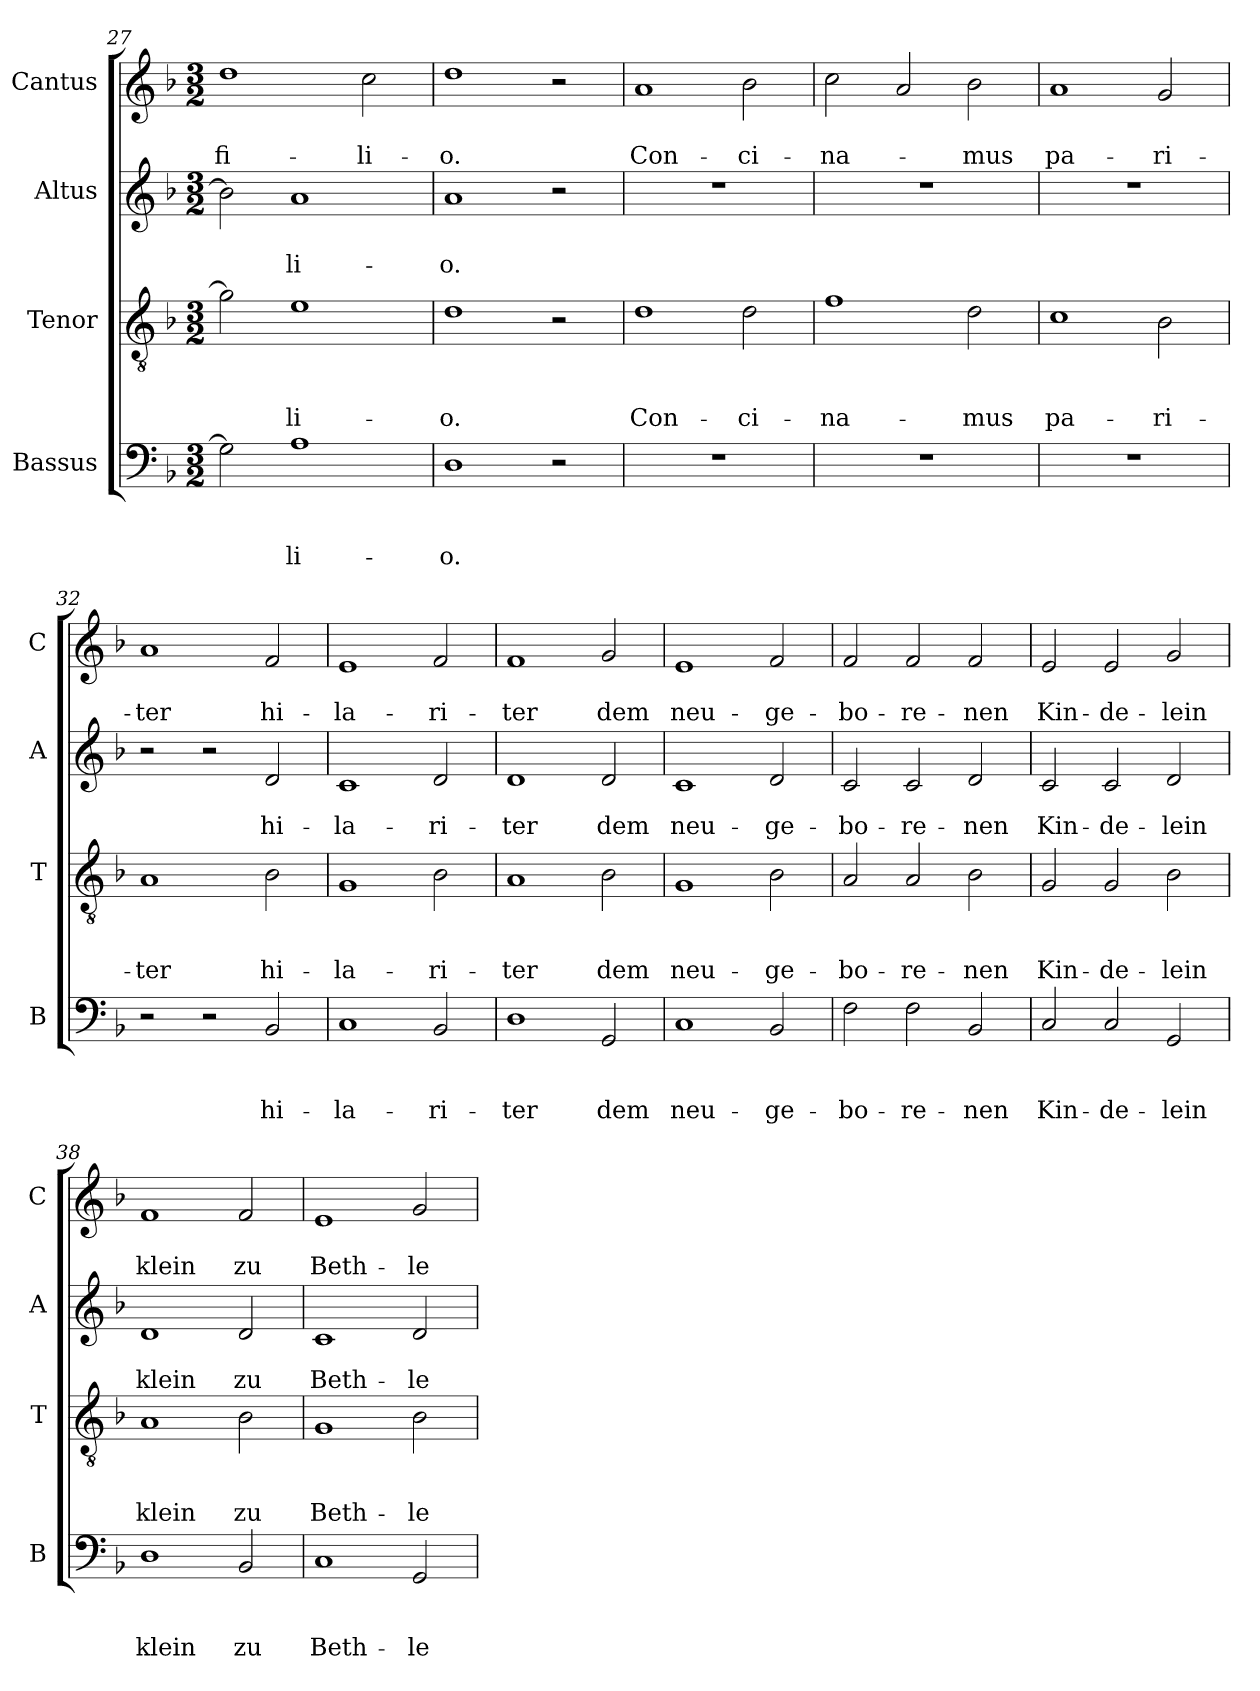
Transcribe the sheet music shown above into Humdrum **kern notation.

**kern	**text	**text	**text	**kern	**text	**text	**text	**kern	**text	**text	**kern	**text	**text
*part4	*part4	*part4	*part4	*part3	*part3	*part3	*part3	*part2	*part2	*part2	*part1	*part1	*part1
*staff4	*staff4	*staff4	*staff4	*staff3	*staff3	*staff3	*staff3	*staff2	*staff2	*staff2	*staff1	*staff1	*staff1
*I"Bassus	*	*	*	*I"Tenor	*	*	*	*I"Altus	*	*	*I"Cantus	*	*
*I'B	*	*	*	*I'T	*	*	*	*I'A	*	*	*I'C	*	*
*clefF4	*	*	*	*clefGv2	*	*	*	*clefG2	*	*	*clefG2	*	*
*k[b-]	*	*	*	*k[b-]	*	*	*	*k[b-]	*	*	*k[b-]	*	*
*F:	*	*	*	*F:	*	*	*	*F:	*	*	*F:	*	*
*M3/2	*	*	*	*M3/2	*	*	*	*M3/2	*	*	*M3/2	*	*
=27	=27	=27	=27	=27	=27	=27	=27	=27	=27	=27	=27	=27	=27
!	!	!	!	!	!	!	!	!	!	!	!	!	!LO:LY:b
2G\]	.	.	.	2g\]	.	.	.	2b-\]	.	.	1dd	.	fi-
!	!	!	!LO:LY:b	!	!	!	!LO:LY:b	!	!	!LO:LY:b	!	!	!
1A	.	.	-li-	1e	.	.	-li-	1a	.	-li-	.	.	.
!	!	!	!	!	!	!	!	!	!	!	!	!	!LO:LY:b
.	.	.	.	.	.	.	.	.	.	.	2cc\	.	-li-
!!LO:LB:g=z
=28	=28	=28	=28	=28	=28	=28	=28	=28	=28	=28	=28	=28	=28
!	!	!	!LO:LY:b	!	!	!	!LO:LY:b	!	!	!LO:LY:b	!	!	!LO:LY:b
1D	.	.	-o.	1d	.	.	-o.	1a	.	-o.	1dd	.	-o.
2r	.	.	.	2r	.	.	.	2r	.	.	2r	.	.
=29	=29	=29	=29	=29	=29	=29	=29	=29	=29	=29	=29	=29	=29
!	!	!	!	!	!	!	!LO:LY:b	!	!	!	!	!	!LO:LY:b
1.r	.	.	.	1d	.	.	Con-	1.r	.	.	1a	.	Con-
!	!	!	!	!	!	!	!LO:LY:b	!	!	!	!	!	!LO:LY:b
.	.	.	.	2d\	.	.	-ci-	.	.	.	2b-\	.	-ci-
=30	=30	=30	=30	=30	=30	=30	=30	=30	=30	=30	=30	=30	=30
!	!	!	!	!	!	!	!LO:LY:b	!	!	!	!	!	!LO:LY:b
1.r	.	.	.	1f	.	.	-na-	1.r	.	.	2cc\	.	-na-
.	.	.	.	.	.	.	.	.	.	.	2a/	.	.
!	!	!	!	!	!	!	!LO:LY:b	!	!	!	!	!	!LO:LY:b
.	.	.	.	2d\	.	.	-mus	.	.	.	2b-\	.	-mus
=31	=31	=31	=31	=31	=31	=31	=31	=31	=31	=31	=31	=31	=31
!	!	!	!	!	!	!	!LO:LY:b	!	!	!	!	!	!LO:LY:b
1.r	.	.	.	1c	.	.	pa-	1.r	.	.	1a	.	pa-
!	!	!	!	!	!	!	!LO:LY:b	!	!	!	!	!	!LO:LY:b
.	.	.	.	2B-\	.	.	-ri-	.	.	.	2g/	.	-ri-
=32	=32	=32	=32	=32	=32	=32	=32	=32	=32	=32	=32	=32	=32
!	!	!	!	!	!	!	!LO:LY:b	!	!	!	!	!	!LO:LY:b
2r	.	.	.	1A	.	.	-ter	2r	.	.	1a	.	-ter
2r	.	.	.	.	.	.	.	2r	.	.	.	.	.
!	!	!	!LO:LY:b	!	!	!	!LO:LY:b	!	!	!LO:LY:b	!	!	!LO:LY:b
2BB-/	.	.	hi-	2B-\	.	.	hi-	2d/	.	hi-	2f/	.	hi-
=33	=33	=33	=33	=33	=33	=33	=33	=33	=33	=33	=33	=33	=33
!	!	!	!LO:LY:b	!	!	!	!LO:LY:b	!	!	!LO:LY:b	!	!	!LO:LY:b
1C	.	.	-la-	1G	.	.	-la-	1c	.	-la-	1e	.	-la-
!	!	!	!LO:LY:b	!	!	!	!LO:LY:b	!	!	!LO:LY:b	!	!	!LO:LY:b
2BB-/	.	.	-ri-	2B-\	.	.	-ri-	2d/	.	-ri-	2f/	.	-ri-
=34	=34	=34	=34	=34	=34	=34	=34	=34	=34	=34	=34	=34	=34
!	!	!	!LO:LY:b	!	!	!	!LO:LY:b	!	!	!LO:LY:b	!	!	!LO:LY:b
1D	.	.	-ter	1A	.	.	-ter	1d	.	-ter	1f	.	-ter
!	!	!	!LO:LY:b	!	!	!	!LO:LY:b	!	!	!LO:LY:b	!	!	!LO:LY:b
2GG/	.	.	dem	2B-\	.	.	dem	2d/	.	dem	2g/	.	dem
=35	=35	=35	=35	=35	=35	=35	=35	=35	=35	=35	=35	=35	=35
!	!	!	!LO:LY:b	!	!	!	!LO:LY:b	!	!	!LO:LY:b	!	!	!LO:LY:b
1C	.	.	neu-	1G	.	.	neu-	1c	.	neu-	1e	.	neu-
!	!	!	!LO:LY:b	!	!	!	!LO:LY:b	!	!	!LO:LY:b	!	!	!LO:LY:b
2BB-/	.	.	-ge-	2B-\	.	.	-ge-	2d/	.	-ge-	2f/	.	-ge-
=36	=36	=36	=36	=36	=36	=36	=36	=36	=36	=36	=36	=36	=36
!	!	!	!LO:LY:b	!	!	!	!LO:LY:b	!	!	!LO:LY:b	!	!	!LO:LY:b
2F\	.	.	-bo-	2A/	.	.	-bo-	2c/	.	-bo-	2f/	.	-bo-
!	!	!	!LO:LY:b	!	!	!	!LO:LY:b	!	!	!LO:LY:b	!	!	!LO:LY:b
2F\	.	.	-re-	2A/	.	.	-re-	2c/	.	-re-	2f/	.	-re-
!	!	!	!LO:LY:b	!	!	!	!LO:LY:b	!	!	!LO:LY:b	!	!	!LO:LY:b
2BB-/	.	.	-nen	2B-\	.	.	-nen	2d/	.	-nen	2f/	.	-nen
!!LO:PB:g=z
=37	=37	=37	=37	=37	=37	=37	=37	=37	=37	=37	=37	=37	=37
!	!	!	!LO:LY:b	!	!	!	!LO:LY:b	!	!	!LO:LY:b	!	!	!LO:LY:b
2C/	.	.	Kin-	2G/	.	.	Kin-	2c/	.	Kin-	2e/	.	Kin-
!	!	!	!LO:LY:b	!	!	!	!LO:LY:b	!	!	!LO:LY:b	!	!	!LO:LY:b
2C/	.	.	-de-	2G/	.	.	-de-	2c/	.	-de-	2e/	.	-de-
!	!	!	!LO:LY:b	!	!	!	!LO:LY:b	!	!	!LO:LY:b	!	!	!LO:LY:b
2GG/	.	.	-lein	2B-\	.	.	-lein	2d/	.	-lein	2g/	.	-lein
=38	=38	=38	=38	=38	=38	=38	=38	=38	=38	=38	=38	=38	=38
!	!	!	!LO:LY:b	!	!	!	!LO:LY:b	!	!	!LO:LY:b	!	!	!LO:LY:b
1D	.	.	klein	1A	.	.	klein	1d	.	klein	1f	.	klein
!	!	!	!LO:LY:b	!	!	!	!LO:LY:b	!	!	!LO:LY:b	!	!	!LO:LY:b
2BB-/	.	.	zu	2B-\	.	.	zu	2d/	.	zu	2f/	.	zu
=39	=39	=39	=39	=39	=39	=39	=39	=39	=39	=39	=39	=39	=39
!	!	!	!LO:LY:b	!	!	!	!LO:LY:b	!	!	!LO:LY:b	!	!	!LO:LY:b
1C	.	.	Beth-	1G	.	.	Beth-	1c	.	Beth-	1e	.	Beth-
!	!	!	!LO:LY:b	!	!	!	!LO:LY:b	!	!	!LO:LY:b	!	!	!LO:LY:b
2GG/	.	.	-le-	2B-\	.	.	-le-	2d/	.	-le-	2g/	.	-le-
=	=	=	=	=	=	=	=	=	=	=	=	=	=
*-	*-	*-	*-	*-	*-	*-	*-	*-	*-	*-	*-	*-	*-
